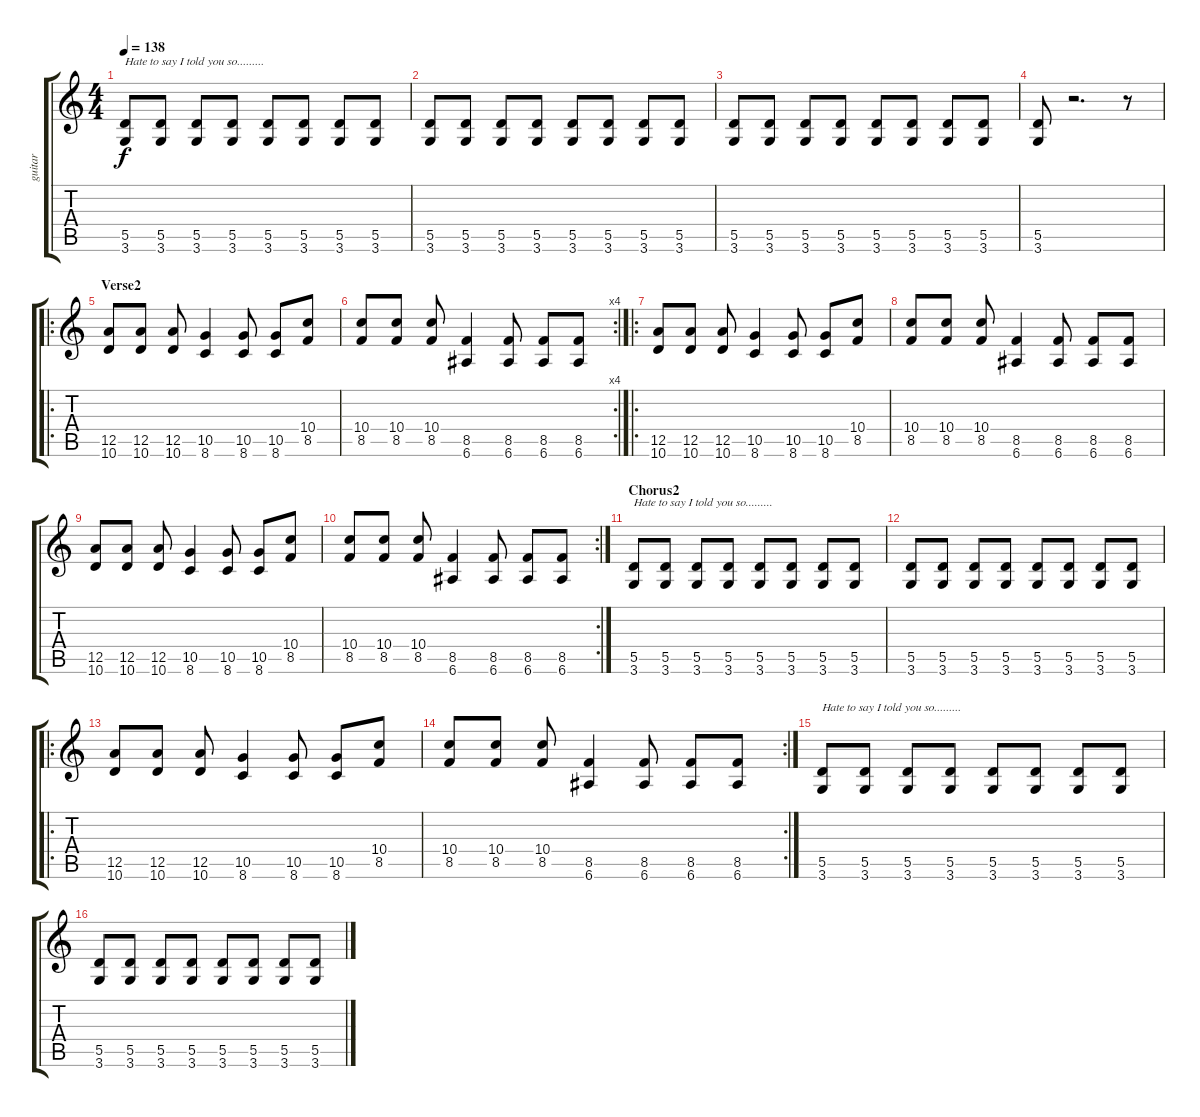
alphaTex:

\track ("guitar" "guitar") {instrument acousticguitarsteel}
\staff {score tabs}
\tuning (E4 B3 G3 D3 A2 E2) {hide}
\ts (4 4)
\tempo 138
\clef g2
\ks c
(5.5 3.6).8{txt "Hate to say I told you so........." dy f instrument electricguitarmuted} (5.5 3.6).8 (5.5 3.6).8 (5.5 3.6).8 (5.5 3.6).8 (5.5 3.6).8 (5.5 3.6).8 (5.5 3.6).8 |
(5.5 3.6).8 (5.5 3.6).8 (5.5 3.6).8 (5.5 3.6).8 (5.5 3.6).8 (5.5 3.6).8 (5.5 3.6).8 (5.5 3.6).8 |
(5.5 3.6).8 (5.5 3.6).8 (5.5 3.6).8 (5.5 3.6).8 (5.5 3.6).8 (5.5 3.6).8 (5.5 3.6).8 (5.5 3.6).8 |
(5.5 3.6).8 r.2{d} r.8 |
\ro
\section ("" "Verse2")
(12.5 10.6).8{volume 16 instrument acousticguitarsteel} (12.5 10.6).8 (12.5 10.6).8 (10.5 8.6).4 (10.5 8.6).8 (10.5 8.6).8 (10.4 8.5).8 |
\rc 4
(10.4 8.5).8 (10.4 8.5).8 (10.4 8.5).8 (8.5 6.6).4 (8.5 6.6).8 (8.5 6.6).8 (8.5 6.6).8 |
\ro
(12.5 10.6).8{volume 16} (12.5 10.6).8 (12.5 10.6).8 (10.5 8.6).4 (10.5 8.6).8 (10.5 8.6).8 (10.4 8.5).8 |
(10.4 8.5).8 (10.4 8.5).8 (10.4 8.5).8 (8.5 6.6).4 (8.5 6.6).8 (8.5 6.6).8 (8.5 6.6).8 |
(12.5 10.6).8{volume 16} (12.5 10.6).8 (12.5 10.6).8 (10.5 8.6).4 (10.5 8.6).8 (10.5 8.6).8 (10.4 8.5).8 |
\rc 2
(10.4 8.5).8 (10.4 8.5).8 (10.4 8.5).8 (8.5 6.6).4 (8.5 6.6).8 (8.5 6.6).8 (8.5 6.6).8 |
\section ("" "Chorus2")
(5.5 3.6).8{txt "Hate to say I told you so........." instrument electricguitarmuted} (5.5 3.6).8 (5.5 3.6).8 (5.5 3.6).8 (5.5 3.6).8 (5.5 3.6).8 (5.5 3.6).8 (5.5 3.6).8 |
(5.5 3.6).8 (5.5 3.6).8 (5.5 3.6).8 (5.5 3.6).8 (5.5 3.6).8 (5.5 3.6).8 (5.5 3.6).8 (5.5 3.6).8 |
\ro
(12.5 10.6).8{instrument overdrivenguitar} (12.5 10.6).8 (12.5 10.6).8 (10.5 8.6).4 (10.5 8.6).8 (10.5 8.6).8 (10.4 8.5).8 |
\rc 2
(10.4 8.5).8 (10.4 8.5).8 (10.4 8.5).8 (8.5 6.6).4 (8.5 6.6).8 (8.5 6.6).8 (8.5 6.6).8 |
(5.5 3.6).8{txt "Hate to say I told you so........." instrument electricguitarmuted} (5.5 3.6).8 (5.5 3.6).8 (5.5 3.6).8 (5.5 3.6).8 (5.5 3.6).8 (5.5 3.6).8 (5.5 3.6).8 |
(5.5 3.6).8 (5.5 3.6).8 (5.5 3.6).8 (5.5 3.6).8 (5.5 3.6).8 (5.5 3.6).8 (5.5 3.6).8 (5.5 3.6).8
